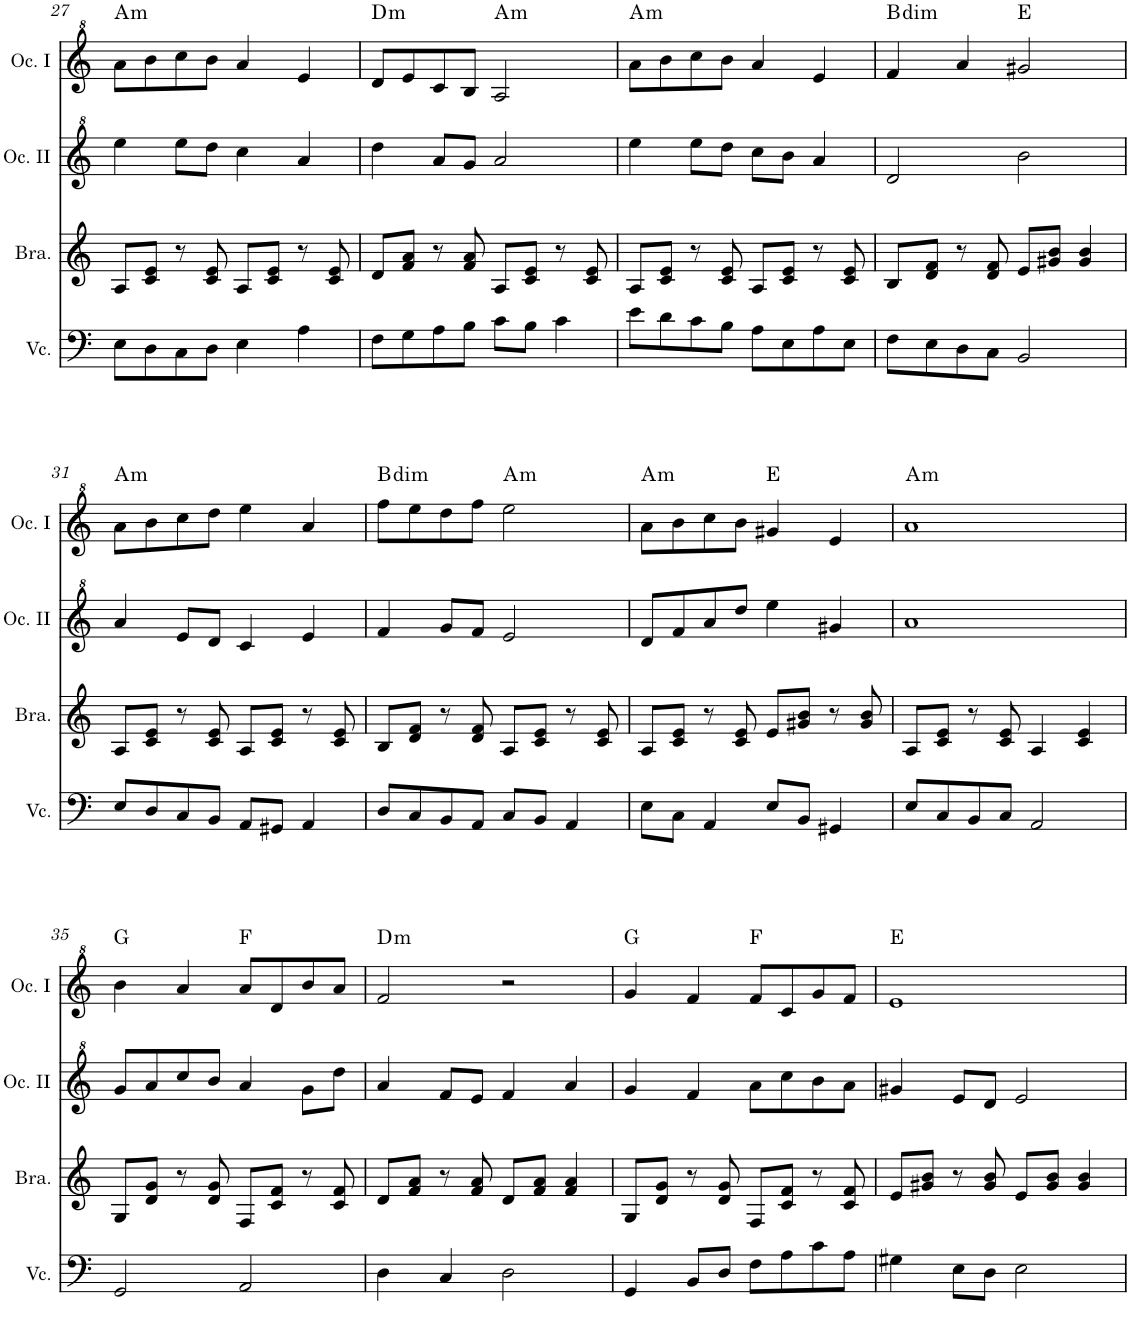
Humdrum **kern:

**kern	**kern	**kern	**kern	**harte
*part4	*part3	*part2	*part1	*part1
*staff4	*staff3	*staff2	*staff1	*
*I"Violoncello	*I"Bratsche	*I"Ocarina II	*I"Ocarina I	*
*I'Vc.	*I'Bra.	*I'Oc. II	*I'Oc. I	*
!!LO:PB:g=z
*clefF4	*clefG2	*clefG^2	*clefG^2	*
*k[]	*k[]	*k[]	*k[]	*
*M4/4	*M4/4	*M4/4	*M4/4	*
=27	=27	=27	=27	=27
!	!	!	!	!LO:H:kt=m
8E\L	8A/L	4eee\	8aa\L	A:min
8D\	8c/ 8e/J	.	8bb\	.
8C\	8r	8eee\L	8ccc\	.
8D\J	8c/ 8e/	8ddd\J	8bb\J	.
4E\	8A/L	4ccc\	4aa/	.
.	8c/ 8e/J	.	.	.
4A\	8r	4aa/	4ee/	.
.	8c/ 8e/	.	.	.
=28	=28	=28	=28	=28
!	!	!	!	!LO:H:kt=m
8F\L	8d/L	4ddd\	8dd/L	D:min
8G\	8f/ 8a/J	.	8ee/	.
8A\	8r	8aa/L	8cc/	.
8B\J	8f/ 8a/	8gg/J	8b/J	.
!	!	!	!	!LO:H:kt=m
8c\L	8A/L	2aa/	2a/	A:min
8B\J	8c/ 8e/J	.	.	.
4c\	8r	.	.	.
.	8c/ 8e/	.	.	.
=29	=29	=29	=29	=29
!	!	!	!	!LO:H:kt=m
8e\L	8A/L	4eee\	8aa\L	A:min
8d\	8c/ 8e/J	.	8bb\	.
8c\	8r	8eee\L	8ccc\	.
8B\J	8c/ 8e/	8ddd\J	8bb\J	.
8A\L	8A/L	8ccc\L	4aa/	.
8E\	8c/ 8e/J	8bb\J	.	.
8A\	8r	4aa/	4ee/	.
8E\J	8c/ 8e/	.	.	.
=30	=30	=30	=30	=30
!	!	!	!	!LO:H:kt=dim
8F\L	8B/L	2dd/	4ff/	B:dim
8E\	8d/ 8f/J	.	.	.
8D\	8r	.	4aa/	.
8C\J	8d/ 8f/	.	.	.
2BB/	8e/L	2bb\	2gg#X/	E:maj
.	8g#X/ 8b/J	.	.	.
.	4g#/ 4b/	.	.	.
!!LO:LB:g=z
=31	=31	=31	=31	=31
!	!	!	!	!LO:H:kt=m
8E/L	8A/L	4aa/	8aa\L	A:min
8D/	8c/ 8e/J	.	8bb\	.
8C/	8r	8ee/L	8ccc\	.
8BB/J	8c/ 8e/	8dd/J	8ddd\J	.
8AA/L	8A/L	4cc/	4eee\	.
8GG#X/J	8c/ 8e/J	.	.	.
4AA/	8r	4ee/	4aa/	.
.	8c/ 8e/	.	.	.
=32	=32	=32	=32	=32
!	!	!	!	!LO:H:kt=dim
8D/L	8B/L	4ff/	8fff\L	B:dim
8C/	8d/ 8f/J	.	8eee\	.
8BB/	8r	8gg/L	8ddd\	.
8AA/J	8d/ 8f/	8ff/J	8fff\J	.
!	!	!	!	!LO:H:kt=m
8C/L	8A/L	2ee/	2eee\	A:min
8BB/J	8c/ 8e/J	.	.	.
4AA/	8r	.	.	.
.	8c/ 8e/	.	.	.
=33	=33	=33	=33	=33
!	!	!	!	!LO:H:kt=m
8E\L	8A/L	8dd/L	8aa\L	A:min
8C\J	8c/ 8e/J	8ff/	8bb\	.
4AA/	8r	8aa/	8ccc\	.
.	8c/ 8e/	8ddd/J	8bb\J	.
8E/L	8e/L	4eee\	4gg#X/	E:maj
8BB/J	8g#X/ 8b/J	.	.	.
4GG#X/	8r	4gg#X/	4ee/	.
.	8g#/ 8b/	.	.	.
=34	=34	=34	=34	=34
!	!	!	!	!LO:H:kt=m
8E/L	8A/L	1aa	1aa	A:min
8C/	8c/ 8e/J	.	.	.
8BB/	8r	.	.	.
8C/J	8c/ 8e/	.	.	.
2AA/	4A/	.	.	.
.	4c/ 4e/	.	.	.
!!LO:LB:g=z
=35	=35	=35	=35	=35
2GG/	8G/L	8gg/L	4bb\	G:maj
.	8d/ 8g/J	8aa/	.	.
.	8r	8ccc/	4aa/	.
.	8d/ 8g/	8bb/J	.	.
2AA/	8F/L	4aa/	8aa/L	F:maj
.	8c/ 8f/J	.	8dd/	.
.	8r	8gg\L	8bb/	.
.	8c/ 8f/	8ddd\J	8aa/J	.
=36	=36	=36	=36	=36
!	!	!	!	!LO:H:kt=m
4D\	8d/L	4aa/	2ff/	D:min
.	8f/ 8a/J	.	.	.
4C/	8r	8ff/L	.	.
.	8f/ 8a/	8ee/J	.	.
2D\	8d/L	4ff/	2r	.
.	8f/ 8a/J	.	.	.
.	4f/ 4a/	4aa/	.	.
=37	=37	=37	=37	=37
4GG/	8G/L	4gg/	4gg/	G:maj
.	8d/ 8g/J	.	.	.
8BB/L	8r	4ff/	4ff/	.
8D/J	8d/ 8g/	.	.	.
8F\L	8F/L	8aa\L	8ff/L	F:maj
8A\	8c/ 8f/J	8ccc\	8cc/	.
8c\	8r	8bb\	8gg/	.
8A\J	8c/ 8f/	8aa\J	8ff/J	.
=38	=38	=38	=38	=38
4G#X\	8e/L	4gg#X/	1ee	E:maj
.	8g#X/ 8b/J	.	.	.
8E\L	8r	8ee/L	.	.
8D\J	8g#/ 8b/	8dd/J	.	.
2E\	8e/L	2ee/	.	.
.	8g#/ 8b/J	.	.	.
.	4g#/ 4b/	.	.	.
=	=	=	=	=
*-	*-	*-	*-	*-
